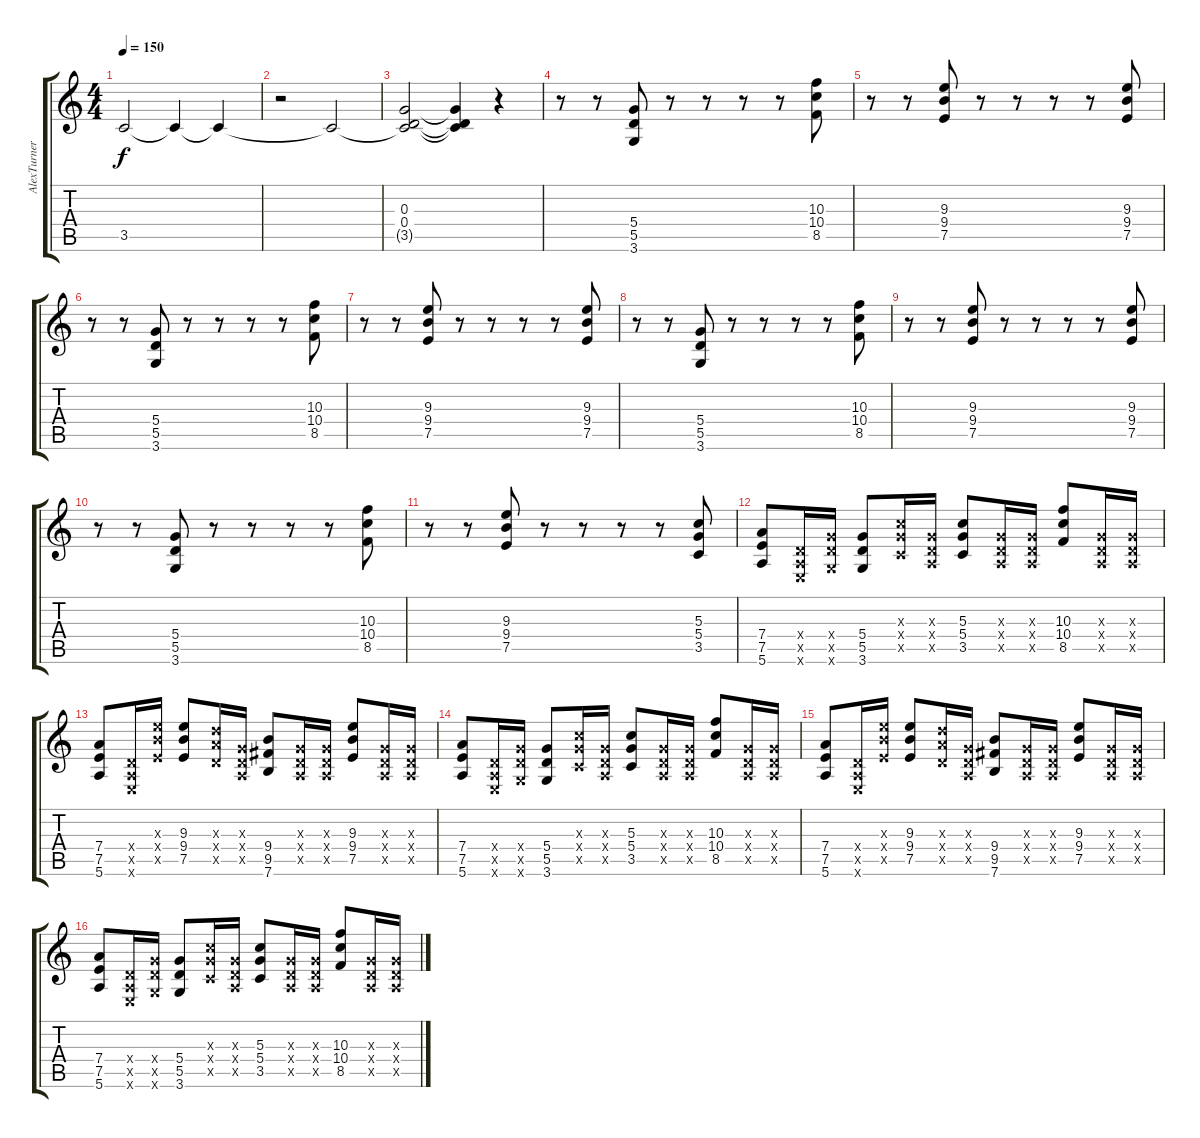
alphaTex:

\track ("AlexTurner" "AlexTurner") {instrument overdrivenguitar}
\staff {score tabs}
\tuning (E4 B3 G3 D3 A2 E2) {hide}
\ts (4 4)
\tempo 150
\clef g2
\ks c
3.5{t}.2{dy f} 3.5{t}.4 3.5{t}.4 |
r.2 3.5{t}.2 |
\section ("" "")
(0.3 0.4 3.5{t}).2 (0.3{t} 0.4{t} 3.5{t}).4 r.4 |
r.8 r.8 (5.4 5.5 3.6).8 r.8 r.8 r.8 r.8 (10.3 10.4 8.5).8 |
r.8 r.8 (9.3 9.4 7.5).8 r.8 r.8 r.8 r.8 (9.3 9.4 7.5).8 |
r.8 r.8 (5.4 5.5 3.6).8 r.8 r.8 r.8 r.8 (10.3 10.4 8.5).8 |
r.8 r.8 (9.3 9.4 7.5).8 r.8 r.8 r.8 r.8 (9.3 9.4 7.5).8 |
r.8 r.8 (5.4 5.5 3.6).8 r.8 r.8 r.8 r.8 (10.3 10.4 8.5).8 |
r.8 r.8 (9.3 9.4 7.5).8 r.8 r.8 r.8 r.8 (9.3 9.4 7.5).8 |
r.8 r.8 (5.4 5.5 3.6).8 r.8 r.8 r.8 r.8 (10.3 10.4 8.5).8 |
r.8 r.8 (9.3 9.4 7.5).8 r.8 r.8 r.8 r.8 (5.3 5.4 3.5).8 |
\section ("" "")
(7.4 7.5 5.6).8 (0.4{x} 0.5{x} 0.6{x}).16 (5.4{x} 5.5{x} 3.6{x}).16 (5.4 5.5 3.6).8 (5.3{x} 5.4{x} 3.5{x}).16 (0.3{x} 0.4{x} 0.5{x}).16 (5.3 5.4 3.5).8 (0.3{x} 0.4{x} 0.5{x}).16 (0.3{x} 0.4{x} 0.5{x}).16 (10.3 10.4 8.5).8 (0.3{x} 0.4{x} 0.5{x}).16 (0.3{x} 0.4{x} 0.5{x}).16 |
(7.4 7.5 5.6).8 (0.4{x} 0.5{x} 0.6{x}).16 (9.3{x} 9.4{x} 7.5{x}).16 (9.3 9.4 7.5).8 (7.3{x} 7.4{x} 5.5{x}).16 (0.3{x} 0.4{x} 0.5{x}).16 (9.4 9.5 7.6).8 (0.3{x} 0.4{x} 0.5{x}).16 (0.3{x} 0.4{x} 0.5{x}).16 (9.3 9.4 7.5).8 (0.3{x} 0.4{x} 0.5{x}).16 (0.3{x} 0.4{x} 0.5{x}).16 |
(7.4 7.5 5.6).8 (0.4{x} 0.5{x} 0.6{x}).16 (5.4{x} 5.5{x} 3.6{x}).16 (5.4 5.5 3.6).8 (5.3{x} 5.4{x} 3.5{x}).16 (0.3{x} 0.4{x} 0.5{x}).16 (5.3 5.4 3.5).8 (0.3{x} 0.4{x} 0.5{x}).16 (0.3{x} 0.4{x} 0.5{x}).16 (10.3 10.4 8.5).8 (0.3{x} 0.4{x} 0.5{x}).16 (0.3{x} 0.4{x} 0.5{x}).16 |
(7.4 7.5 5.6).8 (0.4{x} 0.5{x} 0.6{x}).16 (9.3{x} 9.4{x} 7.5{x}).16 (9.3 9.4 7.5).8 (7.3{x} 7.4{x} 5.5{x}).16 (0.3{x} 0.4{x} 0.5{x}).16 (9.4 9.5 7.6).8 (0.3{x} 0.4{x} 0.5{x}).16 (0.3{x} 0.4{x} 0.5{x}).16 (9.3 9.4 7.5).8 (0.3{x} 0.4{x} 0.5{x}).16 (0.3{x} 0.4{x} 0.5{x}).16 |
(7.4 7.5 5.6).8 (0.4{x} 0.5{x} 0.6{x}).16 (5.4{x} 5.5{x} 3.6{x}).16 (5.4 5.5 3.6).8 (5.3{x} 5.4{x} 3.5{x}).16 (0.3{x} 0.4{x} 0.5{x}).16 (5.3 5.4 3.5).8 (0.3{x} 0.4{x} 0.5{x}).16 (0.3{x} 0.4{x} 0.5{x}).16 (10.3 10.4 8.5).8 (0.3{x} 0.4{x} 0.5{x}).16 (0.3{x} 0.4{x} 0.5{x}).16
